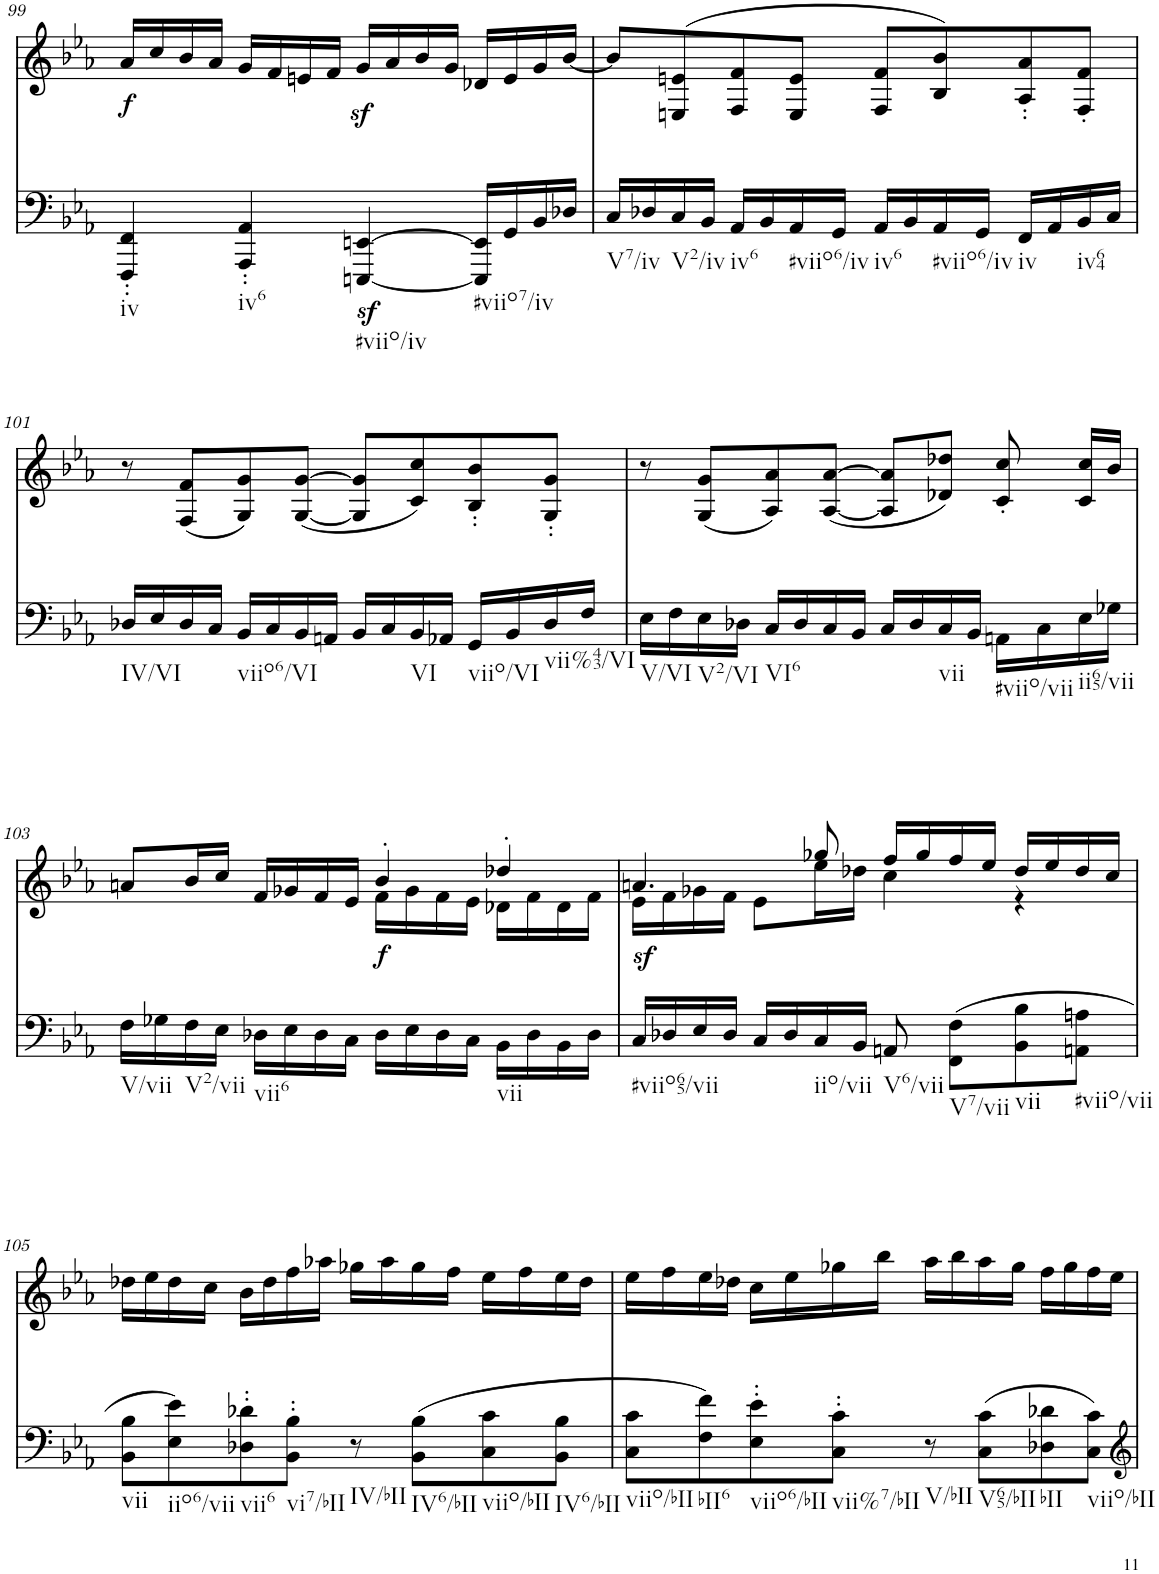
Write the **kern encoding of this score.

**kern	**kern	**text
*part2	*part1	*part1
*staff2	*staff1	*staff1
*I"piano	*I"piano	*
*I'Pno	*I'Pno	*
!!LO:PB:g=z
*clefF4	*clefF4	*
*k[b-e-a-]	*k[b-e-a-]	*
*M4/4	*M4/4	*
=99	=99	=99
!LO:TX:b:t=iv	!	!
!	!	!LO:LY:b
4FFF/' 4FF/'	16a-/LL	.
.	16cc/	.
.	16b-/	.
.	16a-/JJ	.
!LO:TX:b:t=iv6	!	!
4AAA-/' 4AA-/'	16g/LL	.
.	16f/	.
.	16en/	.
.	16f/JJ	.
!LO:TX:b:t=#viio/iv	!	!
[4EEEn/z< [4EEn/z<	16gz</LL	.
.	16a-/	.
.	16b-/	.
.	16g/JJ	.
!LO:TX:b:t=#viio7/iv	!	!
16EEE/] 16EE/]LL	16d-X/LL	.
16GG/	16e/	.
16BB-/	16g/	.
16D-X/JJ	[16b-/JJ	.
=100	=100	=100
!LO:TX:b:t=V7/iv	!	!
16C/LL	8b-/L]	.
16D-X/	.	.
!LO:TX:b:t=V2/iv	!	!
16C/	(>8En/ 8en/	.
16BB-/JJ	.	.
!LO:TX:b:t=iv6	!	!
16AA-/LL	8F/ 8f/	.
16BB-/	.	.
!LO:TX:b:t=#viio6/iv	!	!
16AA-/	8E/ 8e/J	.
16GG/JJ	.	.
!LO:TX:b:t=iv6	!	!
16AA-/LL	8F/ 8f/L	.
16BB-/	.	.
!LO:TX:b:t=#viio6/iv	!	!
16AA-/	8B-/ 8b-/)	.
16GG/JJ	.	.
!LO:TX:b:t=iv	!	!
16FF/LL	8A-/' 8a-/'	.
16AA-/	.	.
!LO:TX:b:t=iv64	!	!
16BB-/	8F/' 8f/'J	.
16C/JJ	.	.
!!LO:LB:g=z
=101	=101	=101
!LO:TX:b:t=IV/VI	!	!
16D-X/LL	8r	.
16E-/	.	.
16D-/	(8F/ 8f/L	.
16C/JJ	.	.
!LO:TX:b:t=viio6/VI	!	!
16BB-/LL	8G/ 8g/)	.
16C/	.	.
16BB-/	([8G/ [8g/J	.
16AAn/JJ	.	.
16BB-/LL	8G/] 8g/]L	.
16C/	.	.
!LO:TX:b:t=VI	!	!
16BB-/	8c/ 8cc/)	.
16AA-X/JJ	.	.
!LO:TX:b:t=viio/VI	!	!
16GG/LL	8B-/' 8b-/'	.
16BB-/	.	.
!LO:TX:b:t=vii%43/VI	!	!
16D-/	8G/' 8g/'J	.
16F/JJ	.	.
=102	=102	=102
!LO:TX:b:t=V/VI	!	!
16E-\LL	8r	.
16F\	.	.
!LO:TX:b:t=V2/VI	!	!
16E-\	(8G/ 8g/L	.
16D-X\JJ	.	.
!LO:TX:b:t=VI6	!	!
16C/LL	8A-/ 8a-/)	.
16D-/	.	.
16C/	([8A-/ [8a-/J	.
16BB-/JJ	.	.
16C/LL	8A-/] 8a-/]L	.
16D-/	.	.
!LO:TX:b:t=vii	!	!
16C/	8d-X/ 8dd-X/J)	.
16BB-/JJ	.	.
!LO:TX:b:t=#viio/vii	!	!
16AAn\LL	8c/' 8cc/'	.
16C\	.	.
!LO:TX:b:t=ii65/vii	!	!
16E-\	16c/ 16cc/LL	.
16G-X\JJ	16b-/JJ	.
!!LO:LB:g=z
=103	=103	=103
*	*^	*
!LO:TX:b:t=V/vii	!	!	!
16F\LL	8an/L	2ryy	.
16G-X\	.	.	.
!LO:TX:b:t=V2/vii	!	!	!
16F\	16b-/L	.	.
16E-\JJ	16cc/JJ	.	.
!LO:TX:b:t=vii6	!	!	!
16D-X\LL	16f/LL	.	.
16E-\	16g-X/	.	.
16D-\	16f/	.	.
16C\JJ	16e-/JJ	.	.
!	!	!	!LO:LY:b
16D-\LL	4b-'/	16f\LL	.
16E-\	.	16g-\	.
16D-\	.	16f\	.
16C\JJ	.	16e-\JJ	.
!LO:TX:b:t=vii	!	!	!
16BB-\LL	4dd-X'/	16d-X\LL	.
16D-\	.	16f\	.
16BB-\	.	16d-\	.
16D-\JJ	.	16f\JJ	.
=104	=104	=104	=104
!LO:TX:b:t=#viio65/vii	!	!	!
16Cz>/LL	4.an/	16e-\LL	.
16D-X/	.	16f\	.
16E-/	.	16g-X\	.
16D-/JJ	.	16f\JJ	.
16C/LL	.	8e-\L	.
16D-/	.	.	.
!LO:TX:b:t=iio/vii	!	!	!
16C/	8gg-X/	16ee-\L	.
16BB-/JJ	.	16dd-X\JJ	.
!LO:TX:b:t=V6/vii	!	!	!
8AAn/	16ff/LL	4cc\	.
.	16gg-/	.	.
!LO:TX:b:t=V7/vii	!	!	!
(8FF\ 8F\L	16ff/	.	.
.	16ee-/JJ	.	.
!LO:TX:b:t=vii	!	!	!
8BB-\ 8B-\	16dd-/LL	4r	.
.	16ee-/	.	.
!LO:TX:b:t=#viio/vii	!	!	!
8AAn\ 8An\J	16dd-/	.	.
.	16cc/JJ	.	.
*	*v	*v	*
!!LO:LB:g=z
=105	=105	=105
!LO:TX:b:t=vii	!	!
8BB-\ 8B-\L	16dd-X\LL	.
.	16ee-\	.
!LO:TX:b:t=iio6/vii	!	!
8E-\ 8e-\)	16dd-\	.
.	16cc\JJ	.
!LO:TX:b:t=vii6	!	!
8D-X\' 8d-X\'	16b-\LL	.
.	16dd-\	.
!LO:TX:b:t=vi7/bII	!	!
8BB-\' 8B-\'J	16ff\	.
.	16aa-X\JJ	.
!LO:TX:b:t=IV/bII	!	!
8r	16gg-X\LL	.
.	16aa-\	.
!LO:TX:b:t=IV6/bII	!	!
(8BB-\ 8B-\L	16gg-\	.
.	16ff\JJ	.
!LO:TX:b:t=viio/bII	!	!
8C\ 8c\	16ee-\LL	.
.	16ff\	.
!LO:TX:b:t=IV6/bII	!	!
8BB-\ 8B-\J	16ee-\	.
.	16dd-\JJ	.
=106	=106	=106
!LO:TX:b:t=viio/bII	!	!
8C\ 8c\L	16ee-\LL	.
.	16ff\	.
!LO:TX:b:t=bII6	!	!
8F\ 8f\)	16ee-\	.
.	16dd-X\JJ	.
!LO:TX:b:t=viio6/bII	!	!
8E-\' 8e-\'	16cc\LL	.
.	16ee-\	.
!LO:TX:b:t=vii%7/bII	!	!
8C\' 8c\'J	16gg-X\	.
.	16bb-\JJ	.
!LO:TX:b:t=V/bII	!	!
8r	16aa-\LL	.
.	16bb-\	.
!LO:TX:b:t=V65/bII	!	!
(8C\ 8c\L	16aa-\	.
.	16gg-\JJ	.
!LO:TX:b:t=bII	!	!
8D-X\ 8d-X\	16ff\LL	.
.	16gg-\	.
!LO:TX:b:t=viio/bII	!	!
8C\ 8c\J)	16ff\	.
.	16ee-\JJ	.
=	=	=
*-	*-	*-
